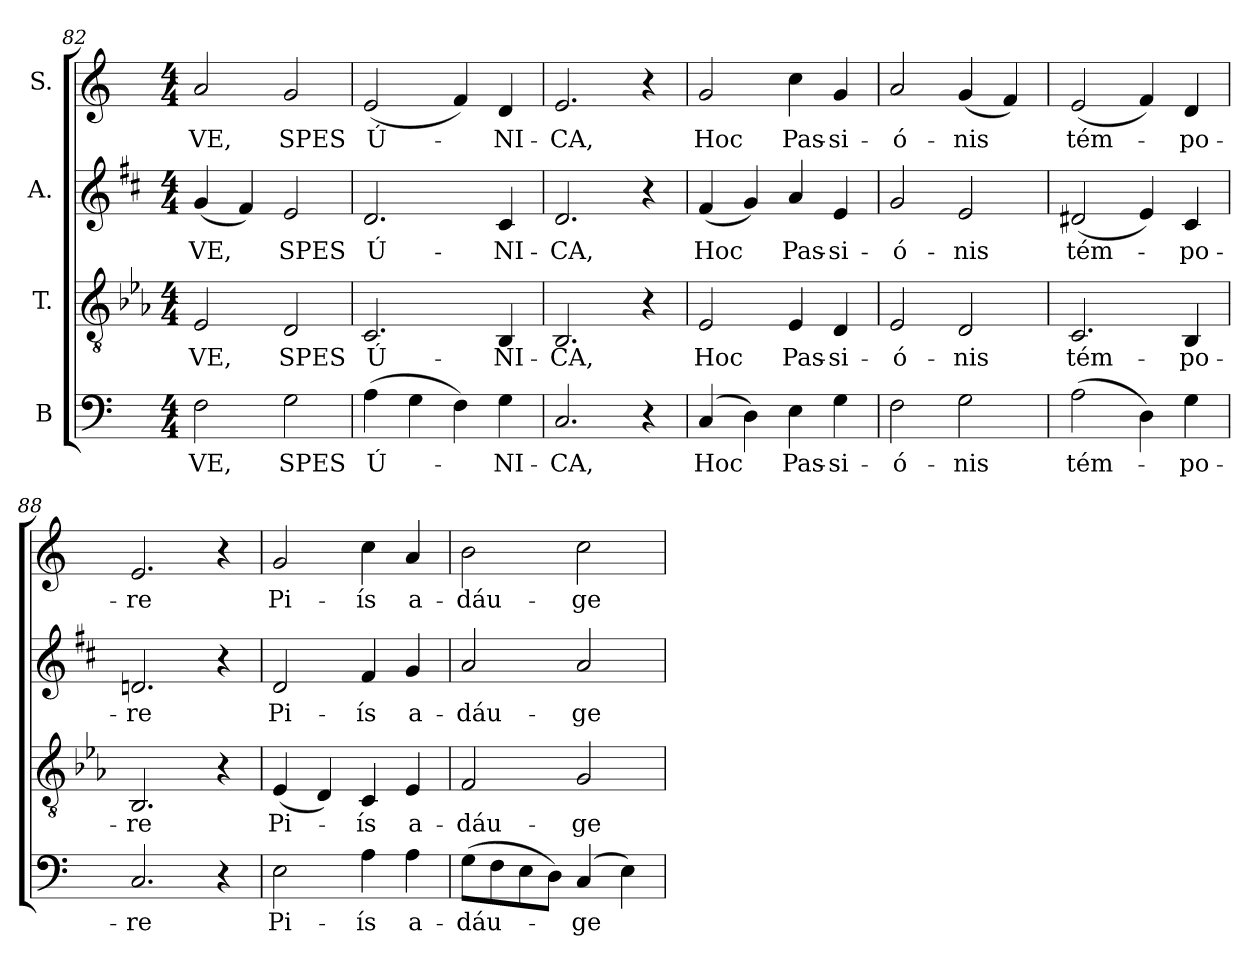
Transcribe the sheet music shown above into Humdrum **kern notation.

**kern	**text	**kern	**text	**kern	**text	**kern	**text
*part4	*part4	*part3	*part3	*part2	*part2	*part1	*part1
*staff4	*staff4	*staff3	*staff3	*staff2	*staff2	*staff1	*staff1
*I"B	*	*I"T.	*	*I"A.	*	*I"S.	*
*clefF4	*	*clefGv2	*	*clefG2	*	*clefG2	*
*	*	*ITrd2c3	*	*ITrd1c2	*	*	*
*k[]	*	*k[]	*	*k[]	*	*k[]	*
*C:	*	*C:	*	*C:	*	*C:	*
*M4/4	*	*M4/4	*	*M4/4	*	*M4/4	*
=82	=82	=82	=82	=82	=82	=82	=82
!	!LO:LY:b:color=#000000	!	!	!	!	!	!
!	!	!	!LO:LY:b:color=#000000	!	!	!	!
!	!	!	!	!	!LO:LY:b:color=#000000	!	!
!	!	!	!	!	!	!	!LO:LY:b:color=#000000
2Fi\	-VE,	2Ci/	-VE,	(4fi/	-VE,	2ai/	-VE,
.	.	.	.	4ei/)	.	.	.
!	!LO:LY:b:color=#000000	!	!	!	!	!	!
!	!	!	!LO:LY:b:color=#000000	!	!	!	!
!	!	!	!	!	!LO:LY:b:color=#000000	!	!
!	!	!	!	!	!	!	!LO:LY:b:color=#000000
2Gi\	SPES	2BBi/	SPES	2di/	SPES	2gi/	SPES
=83	=83	=83	=83	=83	=83	=83	=83
!	!LO:LY:b:color=#000000	!	!	!	!	!	!
!	!	!	!LO:LY:b:color=#000000	!	!	!	!
!	!	!	!	!	!LO:LY:b:color=#000000	!	!
!	!	!	!	!	!	!	!LO:LY:b:color=#000000
(4Ai\	Ú-	2.AAi/	Ú-	2.ci/	Ú-	(2ei/	Ú-
4Gi\	.	.	.	.	.	.	.
4Fi\)	.	.	.	.	.	4fi/)	.
!	!LO:LY:b:color=#000000	!	!	!	!	!	!
!	!	!	!LO:LY:b:color=#000000	!	!	!	!
!	!	!	!	!	!LO:LY:b:color=#000000	!	!
!	!	!	!	!	!	!	!LO:LY:b:color=#000000
4Gi\	-NI-	4GGi/	-NI-	4Bi/	-NI-	4di/	-NI-
=84	=84	=84	=84	=84	=84	=84	=84
!	!LO:LY:b:color=#000000	!	!	!	!	!	!
!	!	!	!LO:LY:b:color=#000000	!	!	!	!
!	!	!	!	!	!LO:LY:b:color=#000000	!	!
!	!	!	!	!	!	!	!LO:LY:b:color=#000000
2.Ci/	-CA,	2.GGi/	-CA,	2.ci/	-CA,	2.ei/	-CA,
4r	.	4r	.	4r	.	4r	.
=85	=85	=85	=85	=85	=85	=85	=85
!	!LO:LY:b:color=#000000	!	!	!	!	!	!
!	!	!	!LO:LY:b:color=#000000	!	!	!	!
!	!	!	!	!	!LO:LY:b:color=#000000	!	!
!	!	!	!	!	!	!	!LO:LY:b:color=#000000
(4Ci/	Hoc	2Ci/	Hoc	(4ei/	Hoc	2gi/	Hoc
4Di\)	.	.	.	4fi/)	.	.	.
!	!LO:LY:b:color=#000000	!	!	!	!	!	!
!	!	!	!LO:LY:b:color=#000000	!	!	!	!
!	!	!	!	!	!LO:LY:b:color=#000000	!	!
!	!	!	!	!	!	!	!LO:LY:b:color=#000000
4Ei\	Pas-	4Ci/	Pas-	4gi/	Pas-	4cci\	Pas-
!	!LO:LY:b:color=#000000	!	!	!	!	!	!
!	!	!	!LO:LY:b:color=#000000	!	!	!	!
!	!	!	!	!	!LO:LY:b:color=#000000	!	!
!	!	!	!	!	!	!	!LO:LY:b:color=#000000
4Gi\	-si-	4BBi/	-si-	4di/	-si-	4gi/	-si-
=86	=86	=86	=86	=86	=86	=86	=86
!	!LO:LY:b:color=#000000	!	!	!	!	!	!
!	!	!	!LO:LY:b:color=#000000	!	!	!	!
!	!	!	!	!	!LO:LY:b:color=#000000	!	!
!	!	!	!	!	!	!	!LO:LY:b:color=#000000
2Fi\	-ó-	2Ci/	-ó-	2fi/	-ó-	2ai/	-ó-
!	!LO:LY:b:color=#000000	!	!	!	!	!	!
!	!	!	!LO:LY:b:color=#000000	!	!	!	!
!	!	!	!	!	!LO:LY:b:color=#000000	!	!
!	!	!	!	!	!	!	!LO:LY:b:color=#000000
2Gi\	-nis	2BBi/	-nis	2di/	-nis	(4gi/	-nis
.	.	.	.	.	.	4fi/)	.
!!LO:LB:g=z
=87	=87	=87	=87	=87	=87	=87	=87
!	!LO:LY:b:color=#000000	!	!	!	!	!	!
!	!	!	!LO:LY:b:color=#000000	!	!	!	!
!	!	!	!	!	!LO:LY:b:color=#000000	!	!
!	!	!	!	!	!	!	!LO:LY:b:color=#000000
(2Ai\	tém-	2.AAi/	tém-	(2c#Xi/	tém-	(2ei/	tém-
4Di\)	.	.	.	4di/)	.	4fi/)	.
!	!LO:LY:b:color=#000000	!	!	!	!	!	!
!	!	!	!LO:LY:b:color=#000000	!	!	!	!
!	!	!	!	!	!LO:LY:b:color=#000000	!	!
!	!	!	!	!	!	!	!LO:LY:b:color=#000000
4Gi\	-po-	4GGi/	-po-	4Bi/	-po-	4di/	-po-
=88	=88	=88	=88	=88	=88	=88	=88
!	!LO:LY:b:color=#000000	!	!	!	!	!	!
!	!	!	!LO:LY:b:color=#000000	!	!	!	!
!	!	!	!	!	!LO:LY:b:color=#000000	!	!
!	!	!	!	!	!	!	!LO:LY:b:color=#000000
2.Ci/	-re	2.GGi/	-re	2.cni/	-re	2.ei/	-re
4r	.	4r	.	4r	.	4r	.
=89	=89	=89	=89	=89	=89	=89	=89
!	!LO:LY:b:color=#000000	!	!	!	!	!	!
!	!	!	!LO:LY:b:color=#000000	!	!	!	!
!	!	!	!	!	!LO:LY:b:color=#000000	!	!
!	!	!	!	!	!	!	!LO:LY:b:color=#000000
2Ei\	Pi-	(4Ci/	Pi-	2ci/	Pi-	2gi/	Pi-
.	.	4BBi/)	.	.	.	.	.
!	!LO:LY:b:color=#000000	!	!	!	!	!	!
!	!	!	!LO:LY:b:color=#000000	!	!	!	!
!	!	!	!	!	!LO:LY:b:color=#000000	!	!
!	!	!	!	!	!	!	!LO:LY:b:color=#000000
4Ai\	-ís	4AAi/	-ís	4ei/	-ís	4cci\	-ís
!	!LO:LY:b:color=#000000	!	!	!	!	!	!
!	!	!	!LO:LY:b:color=#000000	!	!	!	!
!	!	!	!	!	!LO:LY:b:color=#000000	!	!
!	!	!	!	!	!	!	!LO:LY:b:color=#000000
4Ai\	a-	4Ci/	a-	4fi/	a-	4ai/	a-
=90	=90	=90	=90	=90	=90	=90	=90
!	!LO:LY:b:color=#000000	!	!	!	!	!	!
!	!	!	!LO:LY:b:color=#000000	!	!	!	!
!	!	!	!	!	!LO:LY:b:color=#000000	!	!
!	!	!	!	!	!	!	!LO:LY:b:color=#000000
(8Gi\L	-dáu-	2Di/	-dáu-	2gi/	-dáu-	2bi\	-dáu-
8Fi\	.	.	.	.	.	.	.
8Ei\	.	.	.	.	.	.	.
8Di\J)	.	.	.	.	.	.	.
!	!LO:LY:b:color=#000000	!	!	!	!	!	!
!	!	!	!LO:LY:b:color=#000000	!	!	!	!
!	!	!	!	!	!LO:LY:b:color=#000000	!	!
!	!	!	!	!	!	!	!LO:LY:b:color=#000000
(4Ci/	-ge	2Ei/	-ge	2gi/	-ge	2cci\	-ge
4Ei\)	.	.	.	.	.	.	.
=	=	=	=	=	=	=	=
*-	*-	*-	*-	*-	*-	*-	*-
